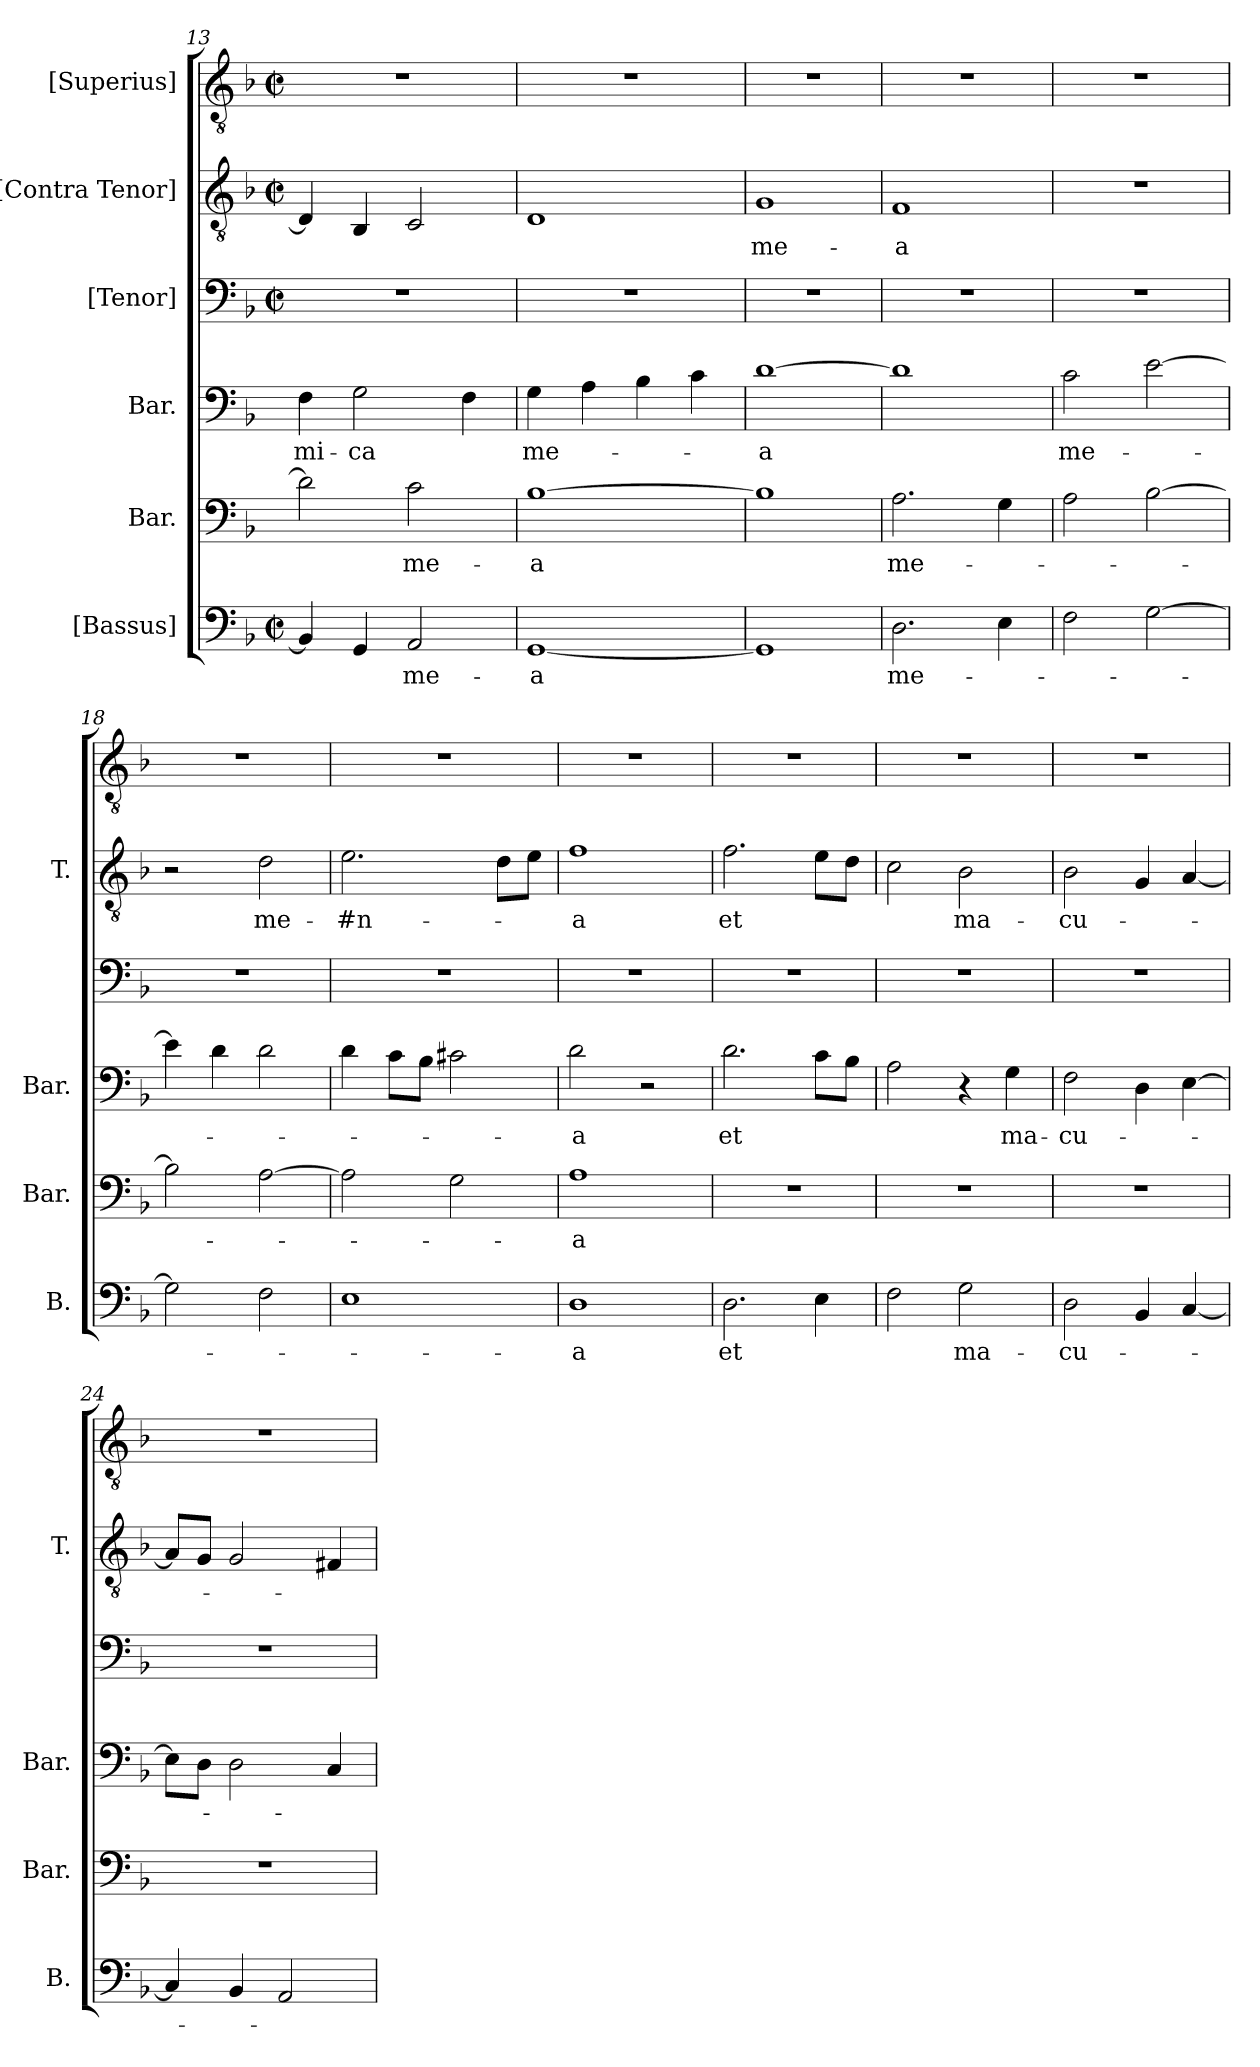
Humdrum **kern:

**kern	**text	**kern	**text	**kern	**text	**kern	**kern	**text	**kern
*part6	*part6	*part5	*part5	*part4	*part4	*part3	*part2	*part2	*part1
*staff6	*staff6	*staff5	*staff5	*staff4	*staff4	*staff3	*staff2	*staff2	*staff1
*I"[Bassus]	*	*I"Bar.	*	*I"Bar.	*	*I"[Tenor]	*I"[Contra Tenor]	*	*I"[Superius]
*I'B.	*	*I'Bar.	*	*I'Bar.	*	*	*I'T.	*	*
*clefF4	*	*clefF4	*	*clefF4	*	*clefF4	*clefGv2	*	*clefGv2
*k[b-]	*	*k[b-]	*	*k[b-]	*	*k[b-]	*k[b-]	*	*k[b-]
*F:	*	*F:	*	*F:	*	*F:	*F:	*	*F:
*M2/2	*	*	*	*	*	*M2/2	*M2/2	*	*M2/2
*met(c|)	*	*	*	*	*	*met(c|)	*met(c|)	*	*met(c|)
=13	=13	=13	=13	=13	=13	=13	=13	=13	=13
!	!	!	!	!	!LO:LY:b	!	!	!	!
4BB-/]	.	2d\]	.	4F\	-mi-	1r	4D/]	.	1r
!	!	!	!	!	!LO:LY:b	!	!	!	!
4GG/	.	.	.	2G\	-ca	.	4BB-/	.	.
!	!LO:LY:b	!	!LO:LY:b	!	!	!	!	!	!
2AA/	me-	2c\	me-	.	.	.	2C/	.	.
.	.	.	.	4F\	.	.	.	.	.
=14	=14	=14	=14	=14	=14	=14	=14	=14	=14
!	!LO:LY:b:rj	!	!LO:LY:b:rj	!	!LO:LY:b	!	!	!	!
[<1GG	-a	[>1B-	-a	4G\	me-	1r	1D	.	1r
.	.	.	.	4A\	.	.	.	.	.
.	.	.	.	4B-\	.	.	.	.	.
.	.	.	.	4c\	.	.	.	.	.
=15	=15	=15	=15	=15	=15	=15	=15	=15	=15
!	!	!	!	!	!LO:LY:b:rj	!	!	!LO:LY:b	!
1GG]	.	1B-]	.	[>1d	-a	1r	1G	me-	1r
=16	=16	=16	=16	=16	=16	=16	=16	=16	=16
!	!LO:LY:b	!	!LO:LY:b	!	!	!	!	!LO:LY:b:rj	!
2.D\	me-	2.A\	me-	1d]	.	1r	1F	-a	1r
4E\	.	4G\	.	.	.	.	.	.	.
=17	=17	=17	=17	=17	=17	=17	=17	=17	=17
!	!	!	!	!	!LO:LY:b	!	!	!	!
2F\	.	2A\	.	2c\	me-	1r	1r	.	1r
[>2G\	.	[>2B-\	.	[>2e\	.	.	.	.	.
=18	=18	=18	=18	=18	=18	=18	=18	=18	=18
2G\]	.	2B-\]	.	4e\]	.	1r	2r	.	1r
.	.	.	.	4d\	.	.	.	.	.
!	!	!	!	!	!	!	!	!LO:LY:b	!
2F\	.	[<2A\	.	2d\	.	.	2d\	me-	.
!!LO:LB:g=z
=19	=19	=19	=19	=19	=19	=19	=19	=19	=19
!	!	!	!	!	!	!	!	!LO:LY:b	!
1E	.	2A\]	.	4d\	.	1r	2.e\	-#n-	1r
.	.	.	.	8c\L	.	.	.	.	.
.	.	.	.	8B-\J	.	.	.	.	.
.	.	2G\	.	2c#\	.	.	.	.	.
.	.	.	.	.	.	.	8d\L	.	.
.	.	.	.	.	.	.	8e\J	.	.
=20	=20	=20	=20	=20	=20	=20	=20	=20	=20
!	!LO:LY:b:rj	!	!LO:LY:b:rj	!	!LO:LY:b	!	!	!LO:LY:b:rj	!
1D	-a	1A	-a	2d\	-a	1r	1f	-a	1r
.	.	.	.	2r	.	.	.	.	.
=21	=21	=21	=21	=21	=21	=21	=21	=21	=21
!	!LO:LY:b	!	!	!	!LO:LY:b	!	!	!LO:LY:b	!
2.D\	et	1r	.	2.d\	et	1r	2.f\	et	1r
4E\	.	.	.	8c\L	.	.	8e\L	.	.
.	.	.	.	8B-\J	.	.	8d\J	.	.
=22	=22	=22	=22	=22	=22	=22	=22	=22	=22
2F\	.	1r	.	2A\	.	1r	2c\	.	1r
!	!LO:LY:b	!	!	!	!	!	!	!LO:LY:b	!
2G\	ma-	.	.	4r	.	.	2B-\	ma-	.
!	!	!	!	!	!LO:LY:b	!	!	!	!
.	.	.	.	4G\	ma-	.	.	.	.
=23	=23	=23	=23	=23	=23	=23	=23	=23	=23
!	!LO:LY:b	!	!	!	!LO:LY:b	!	!	!LO:LY:b	!
2D\	-cu-	1r	.	2F\	-cu-	1r	2B-\	-cu-	1r
4BB-/	.	.	.	4D\	.	.	4G/	.	.
[<4C/	.	.	.	[>4E\	.	.	[<4A/	.	.
=24	=24	=24	=24	=24	=24	=24	=24	=24	=24
4C/]	.	1r	.	8E\L]	.	1r	8A/L]	.	1r
.	.	.	.	8D\J	.	.	8G/J	.	.
4BB-/	.	.	.	2D\	.	.	2G/	.	.
2AA/	.	.	.	.	.	.	.	.	.
.	.	.	.	4C/	.	.	4F#X/	.	.
=	=	=	=	=	=	=	=	=	=
*-	*-	*-	*-	*-	*-	*-	*-	*-	*-
